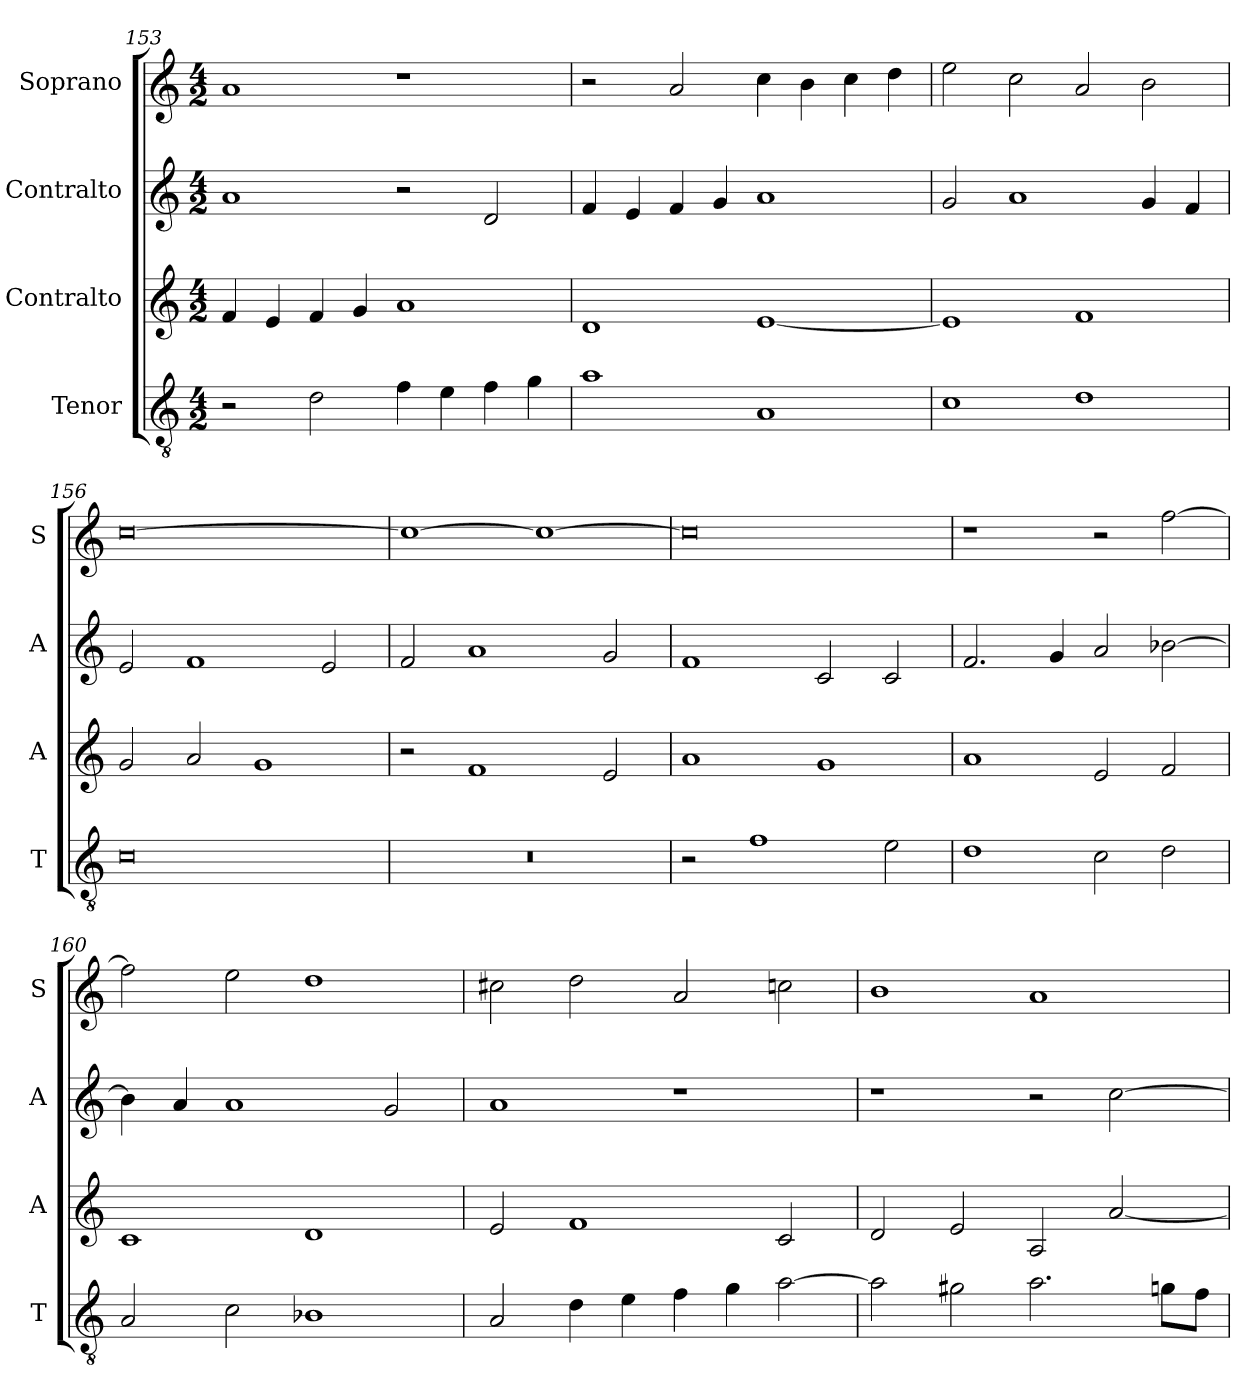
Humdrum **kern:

**kern	**kern	**kern	**kern
*part4	*part3	*part2	*part1
*staff4	*staff3	*staff2	*staff1
*I"Tenor	*I"Contralto	*I"Contralto	*I"Soprano
*I'T	*I'A	*I'A	*I'S
*clefGv2	*clefG2	*clefG2	*clefG2
*k[]	*k[]	*k[]	*k[]
*A:aeo	*A:aeo	*A:aeo	*A:aeo
*M4/2	*M4/2	*M4/2	*M4/2
=153	=153	=153	=153
2r	4f	1a	1a
.	4e	.	.
2d	4f	.	.
.	4g	.	.
4f	1a	2r	1r
4e	.	.	.
4f	.	2d	.
4g	.	.	.
=154	=154	=154	=154
1a	1d	4f	2r
.	.	4e	.
.	.	4f	2a
.	.	4g	.
1A	[1e	1a	4cc
.	.	.	4b
.	.	.	4cc
.	.	.	4dd
=155	=155	=155	=155
1c	1e]	2g	2ee
.	.	1a	2cc
1d	1f	.	2a
.	.	4g	2b
.	.	4f	.
=156	=156	=156	=156
0c	2g	2e	[0cc
.	2a	1f	.
.	1g	.	.
.	.	2e	.
=157	=157	=157	=157
0r	2r	2f	1cc_
.	1f	1a	.
.	.	.	1cc_
.	2e	2g	.
=158	=158	=158	=158
2r	1a	1f	0cc]
1f	.	.	.
.	1g	2c	.
2e	.	2c	.
=159	=159	=159	=159
1d	1a	2.f	1r
.	.	4g	.
2c	2e	2a	2r
2d	2f	[2b-X	[2ff
=160	=160	=160	=160
2A	1c	4b-]	2ff]
.	.	4a	.
2c	.	1a	2ee
1B-X	1d	.	1dd
.	.	2g	.
=161	=161	=161	=161
2A	2e	1a	2cc#X
4d	1f	.	2dd
4e	.	.	.
4f	.	1r	2a
4g	.	.	.
[2a	2c	.	2ccn
=162	=162	=162	=162
2a]	2d	1r	1b
2g#X	2e	.	.
2.a	2A	2r	1a
.	[2a	[2cc	.
8gn\L	.	.	.
8f\J	.	.	.
=	=	=	=
*-	*-	*-	*-
